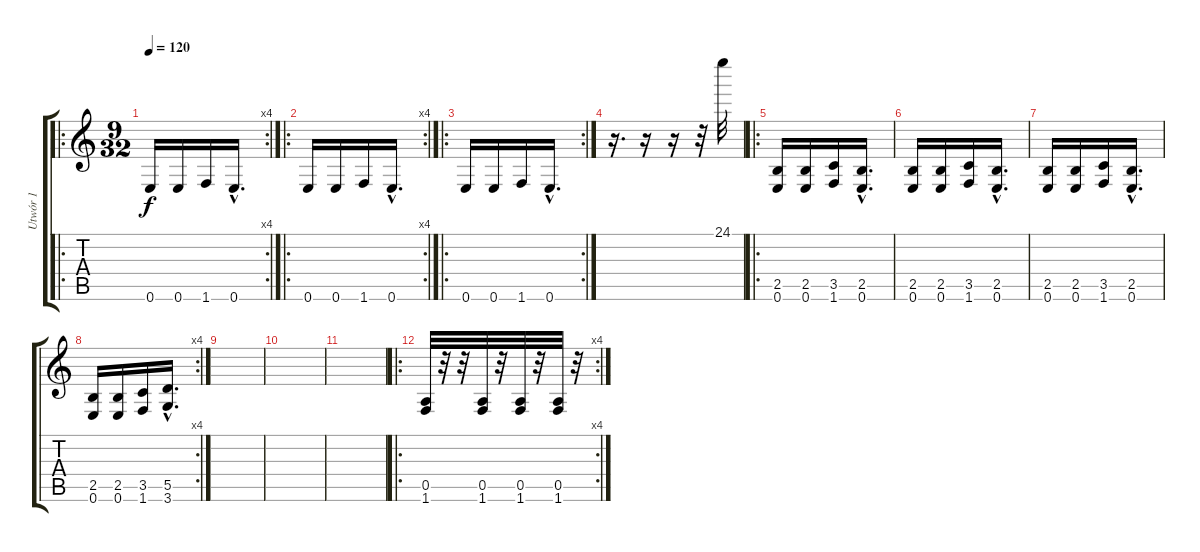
\track ("Utwór 1" "Utwór 1") {instrument distortionguitar}
\staff {score tabs}
\tuning (E4 B3 G3 D3 A2 E2) {hide}
\ro
\rc 4
\ts (9 32)
\tempo 120
\clef g2
\ks c
0.6.16{dy f instrument distortionguitar} 0.6.16 1.6.16 0.6{hac}.16{d} |
\ro
\rc 4
0.6.16 0.6.16 1.6.16 0.6{hac}.16{d} |
\ro
\rc 2
0.6.16 0.6.16 1.6.16 0.6{hac}.16{d} |
r.16{d} r.16 r.16 r.32 24.1.32 |
\ro
(2.5 0.6).16 (2.5 0.6).16 (3.5 1.6).16 (2.5{hac} 0.6{hac}).16{d} |
(2.5 0.6).16 (2.5 0.6).16 (3.5 1.6).16 (2.5{hac} 0.6{hac}).16{d} |
(2.5 0.6).16 (2.5 0.6).16 (3.5 1.6).16 (2.5{hac} 0.6{hac}).16{d} |
\rc 4
(2.5 0.6).16 (2.5 0.6).16 (3.5 1.6).16 (5.5{hac} 3.6{hac}).16{d} |
|
|
|
\ro
\rc 4
(0.5 1.6).32 r.32 r.32 (0.5 1.6).32 r.32 (0.5 1.6).32 r.32 (0.5 1.6).32 r.32
